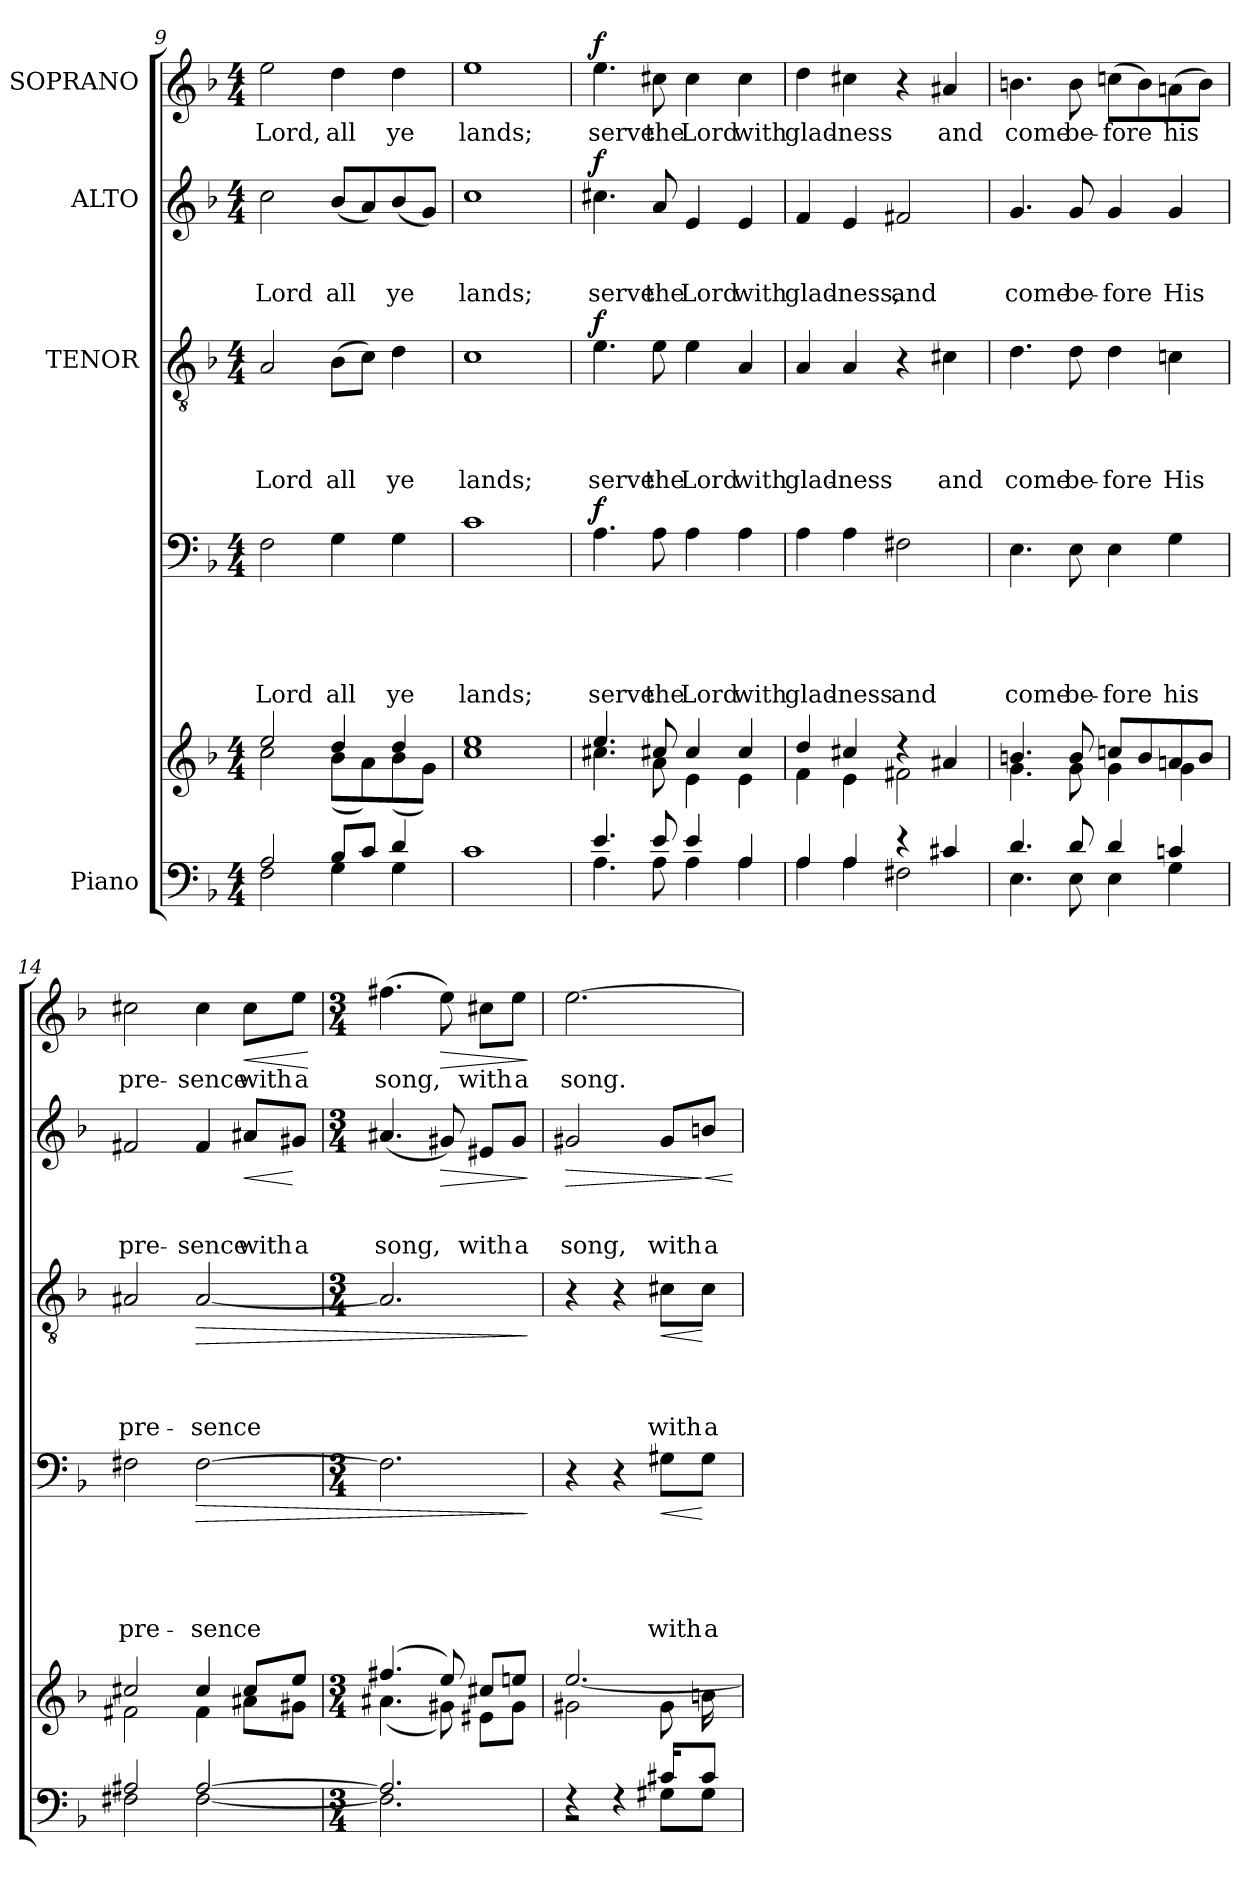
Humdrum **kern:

**kern	**kern	**kern	**text	**text	**text	**text	**text	**dynam	**kern	**text	**text	**text	**text	**dynam	**kern	**text	**text	**text	**dynam	**kern	**text	**dynam
*part5	*part5	*part4	*part4	*part4	*part4	*part4	*part4	*part4	*part3	*part3	*part3	*part3	*part3	*part3	*part2	*part2	*part2	*part2	*part2	*part1	*part1	*part1
*staff6	*staff5	*staff4	*staff4	*staff4	*staff4	*staff4	*staff4	*staff4	*staff3	*staff3	*staff3	*staff3	*staff3	*staff3	*staff2	*staff2	*staff2	*staff2	*staff2	*staff1	*staff1	*staff1
*I"Piano	*	*	*	*	*	*	*	*	*I"TENOR	*	*	*	*	*	*I"ALTO	*	*	*	*	*I"SOPRANO	*	*
*clefF4	*clefG2	*clefF4	*	*	*	*	*	*	*clefGv2	*	*	*	*	*	*clefG2	*	*	*	*	*clefG2	*	*
*k[b-]	*k[b-]	*k[b-]	*	*	*	*	*	*	*k[b-]	*	*	*	*	*	*k[b-]	*	*	*	*	*k[b-]	*	*
*F:	*F:	*F:	*	*	*	*	*	*	*F:	*	*	*	*	*	*F:	*	*	*	*	*F:	*	*
*M4/4	*M4/4	*M4/4	*	*	*	*	*	*	*M4/4	*	*	*	*	*	*M4/4	*	*	*	*	*M4/4	*	*
=9	=9	=9	=9	=9	=9	=9	=9	=9	=9	=9	=9	=9	=9	=9	=9	=9	=9	=9	=9	=9	=9	=9
*^	*^	*	*	*	*	*	*	*	*	*	*	*	*	*	*	*	*	*	*	*	*	*
!	!	!	!	!	!	!	!	!	!LO:LY:b	!	!	!	!	!	!LO:LY:b	!	!	!	!	!LO:LY:b	!	!	!LO:LY:b	!
2A/	2F\	2ee/	2cc\	2F\	.	.	.	.	Lord	.	2A/	.	.	.	Lord	.	2cc\	.	.	Lord	.	2ee\	Lord,	.
!	!	!	!	!	!	!	!	!	!LO:LY:b	!	!	!	!	!	!LO:LY:b	!	!	!	!	!LO:LY:b	!	!	!LO:LY:b	!
8B-/L	4G\	4dd/	(<8b-\L	4G\	.	.	.	.	all	.	(>8B-\L	.	.	.	all	.	(<8b-/L	.	.	all	.	4dd\	all	.
8c/J	.	.	8a\)	.	.	.	.	.	.	.	8c\J)	.	.	.	.	.	8a/)	.	.	.	.	.	.	.
!	!	!	!	!	!	!	!	!	!LO:LY:b	!	!	!	!	!	!LO:LY:b	!	!	!	!	!LO:LY:b	!	!	!LO:LY:b	!
4d/	4G\	4dd/	(<8b-\	4G\	.	.	.	.	ye	.	4d\	.	.	.	ye	.	(<8b-/	.	.	ye	.	4dd\	ye	.
.	.	.	8g\J)	.	.	.	.	.	.	.	.	.	.	.	.	.	8g/J)	.	.	.	.	.	.	.
*v	*v	*	*	*	*	*	*	*	*	*	*	*	*	*	*	*	*	*	*	*	*	*	*	*
=10	=10	=10	=10	=10	=10	=10	=10	=10	=10	=10	=10	=10	=10	=10	=10	=10	=10	=10	=10	=10	=10	=10	=10
!	!	!	!	!	!	!	!	!LO:LY:b	!	!	!	!	!	!LO:LY:b	!	!	!	!	!LO:LY:b	!	!	!LO:LY:b	!
*	*v	*v	*	*	*	*	*	*	*	*	*	*	*	*	*	*	*	*	*	*	*	*	*
1c	1cc 1ee	1c	.	.	.	.	lands;	.	1c	.	.	.	lands;	.	1cc	.	.	lands;	.	1ee	lands;	.
!!LO:PB:g=z
=11	=11	=11	=11	=11	=11	=11	=11	=11	=11	=11	=11	=11	=11	=11	=11	=11	=11	=11	=11	=11	=11	=11
*^	*^	*	*	*	*	*	*	*	*	*	*	*	*	*	*	*	*	*	*	*	*	*
!	!	!	!	!	!	!	!	!	!LO:LY:b	!LO:DY:a	!	!	!	!	!LO:LY:b	!LO:DY:a	!	!	!	!LO:LY:b	!LO:DY:a	!	!LO:LY:b	!LO:DY:a
4.e/	4.A\	4.ee/	4.cc#X\	4.A\	.	.	.	.	serve	f	4.e\	.	.	.	serve	f	4.cc#X\	.	.	serve	f	4.ee\	serve	f
!	!	!	!	!	!	!	!	!	!LO:LY:b	!	!	!	!	!	!LO:LY:b	!	!	!	!	!LO:LY:b	!	!	!LO:LY:b	!
8e/	8A\	8cc#X/	8a\	8A\	.	.	.	.	the	.	8e\	.	.	.	the	.	8a/	.	.	the	.	8cc#X\	the	.
!	!	!	!	!	!	!	!	!	!LO:LY:b	!	!	!	!	!	!LO:LY:b	!	!	!	!	!LO:LY:b	!	!	!LO:LY:b	!
4e/	4A\	4cc#/	4e\	4A\	.	.	.	.	Lord	.	4e\	.	.	.	Lord	.	4e/	.	.	Lord	.	4cc#\	Lord	.
!	!	!	!	!	!	!	!	!	!LO:LY:b	!	!	!	!	!	!LO:LY:b	!	!	!	!	!LO:LY:b	!	!	!LO:LY:b	!
4A/	4A\	4cc#/	4e\	4A\	.	.	.	.	with	.	4A/	.	.	.	with	.	4e/	.	.	with	.	4cc#\	with	.
=12	=12	=12	=12	=12	=12	=12	=12	=12	=12	=12	=12	=12	=12	=12	=12	=12	=12	=12	=12	=12	=12	=12	=12	=12
!	!	!	!	!	!	!	!	!	!LO:LY:b	!	!	!	!	!	!LO:LY:b	!	!	!	!	!LO:LY:b	!	!	!LO:LY:b	!
4A/	4A\	4dd/	4f\	4A\	.	.	.	.	glad-	.	4A/	.	.	.	glad-	.	4f/	.	.	glad-	.	4dd\	glad-	.
!	!	!	!	!	!	!	!	!	!LO:LY:b:rj	!	!	!	!	!	!LO:LY:b:rj	!	!	!	!	!LO:LY:b	!	!	!LO:LY:b:rj	!
4A/	4A\	4cc#X/	4e\	4A\	.	.	.	.	-ness	.	4A/	.	.	.	-ness	.	4e/	.	.	-ness,	.	4cc#X\	-ness	.
!	!	!	!	!	!	!	!	!	!LO:LY:b	!	!	!	!	!	!	!	!	!	!	!LO:LY:b	!	!	!	!
4re	2F#X\	4rdd	2f#X\	2F#X\	.	.	.	.	and	.	4r	.	.	.	.	.	2f#X/	.	.	and	.	4r	.	.
!	!	!	!	!	!	!	!	!	!	!	!	!	!	!	!LO:LY:b	!	!	!	!	!	!	!	!LO:LY:b	!
4c#X/	.	4a#X/	.	.	.	.	.	.	.	.	4c#X\	.	.	.	and	.	.	.	.	.	.	4a#X/	and	.
=13	=13	=13	=13	=13	=13	=13	=13	=13	=13	=13	=13	=13	=13	=13	=13	=13	=13	=13	=13	=13	=13	=13	=13	=13
!	!	!	!	!	!	!	!	!	!LO:LY:b	!	!	!	!	!	!LO:LY:b	!	!	!	!	!LO:LY:b	!	!	!LO:LY:b	!
4.d/	4.E\	4.bn/	4.g\	4.E\	.	.	.	.	come	.	4.d\	.	.	.	come	.	4.g/	.	.	come	.	4.bn\	come	.
!	!	!	!	!	!	!	!	!	!LO:LY:b	!	!	!	!	!	!LO:LY:b	!	!	!	!	!LO:LY:b	!	!	!LO:LY:b	!
8d/	8E\	8b/	8g\	8E\	.	.	.	.	be-	.	8d\	.	.	.	be-	.	8g/	.	.	be-	.	8b\	be-	.
!	!	!	!	!	!	!	!	!	!LO:LY:b	!	!	!	!	!	!LO:LY:b	!	!	!	!	!LO:LY:b	!	!	!LO:LY:b	!
4d/	4E\	8ccn/L	4g\	4E\	.	.	.	.	-fore	.	4d\	.	.	.	-fore	.	4g/	.	.	-fore	.	(>8ccn\L	-fore	.
.	.	8b/	.	.	.	.	.	.	.	.	.	.	.	.	.	.	.	.	.	.	.	8b\)	.	.
!	!	!	!	!	!	!	!	!	!LO:LY:b	!	!	!	!	!	!LO:LY:b	!	!	!	!	!LO:LY:b	!	!	!LO:LY:b	!
4cn/	4G\	8an/	4g\	4G\	.	.	.	.	his	.	4cn\	.	.	.	His	.	4g/	.	.	His	.	(>8an\	his	.
.	.	8b/J	.	.	.	.	.	.	.	.	.	.	.	.	.	.	.	.	.	.	.	8b\J)	.	.
=14	=14	=14	=14	=14	=14	=14	=14	=14	=14	=14	=14	=14	=14	=14	=14	=14	=14	=14	=14	=14	=14	=14	=14	=14
!	!	!	!	!	!	!	!	!	!LO:LY:b	!	!	!	!	!	!LO:LY:b	!	!	!	!	!LO:LY:b	!	!	!LO:LY:b	!
2A#X/	2F#X\	2cc#X/	2f#X\	2F#X\	.	.	.	.	pre-	.	2A#X/	.	.	.	pre-	.	2f#X/	.	.	pre-	.	2cc#X\	pre-	.
!	!	!	!	!	!	!	!	!	!LO:LY:b	!LO:HP:b	!	!	!	!	!LO:LY:b	!LO:HP:b	!	!	!	!LO:LY:b	!	!	!LO:LY:b	!
[>2A#/	[<2F#\	4cc#/	4f#\	[>2F#\	.	.	.	.	-sence	>	[<2A#/	.	.	.	-sence	>	4f#/	.	.	-sence	.	4cc#\	-sence	.
!	!	!	!	!	!	!	!	!	!	!	!	!	!	!	!	!	!	!	!	!LO:LY:b	!LO:HP:b	!	!LO:LY:b	!LO:HP:b
.	.	8cc#/L	8a#X\L	.	.	.	.	.	.	.	.	.	.	.	.	.	8a#X/L	.	.	with	<	8cc#\L	with	<
!	!	!	!	!	!	!	!	!	!	!	!	!	!	!	!	!	!	!	!	!LO:LY:b	!	!	!LO:LY:b	!
.	.	8ee/J	8g#X\J	.	.	.	.	.	.	.	.	.	.	.	.	.	8g#X/J	.	.	a	[	8ee\J	a	.
*v	*v	*	*	*	*	*	*	*	*	*	*	*	*	*	*	*	*	*	*	*	*	*	*	*
*	*v	*v	*	*	*	*	*	*	*	*	*	*	*	*	*	*	*	*	*	*	*	*	*
.	.	.	.	.	.	.	.	.	.	.	.	.	.	.	.	.	.	.	.	.	.	[
=15	=15	=15	=15	=15	=15	=15	=15	=15	=15	=15	=15	=15	=15	=15	=15	=15	=15	=15	=15	=15	=15	=15
*M3/4	*M3/4	*M3/4	*	*	*	*	*	*	*M3/4	*	*	*	*	*	*M3/4	*	*	*	*	*M3/4	*	*
*^	*^	*	*	*	*	*	*	*	*	*	*	*	*	*	*	*	*	*	*	*	*	*
!	!	!	!	!	!	!	!	!	!	!	!	!	!	!	!	!	!	!	!	!LO:LY:b	!	!	!LO:LY:b	!
2.A#/]	2.F#\]	(4.ff#X/	(<4.a#X\	2.F#\]	.	.	.	.	.	.	2.A#/]	.	.	.	.	.	(<4.a#X/	.	.	song,	.	(>4.ff#X\	song,	.
!	!	!	!	!	!	!	!	!	!	!	!	!	!	!	!	!	!	!	!	!	!LO:HP:b	!	!	!LO:HP:b
.	.	8ee/)	8g#X\)	.	.	.	.	.	.	.	.	.	.	.	.	.	8g#X/)	.	.	.	>	8ee\)	.	>
!	!	!	!	!	!	!	!	!	!	!	!	!	!	!	!	!	!	!	!	!LO:LY:b	!	!	!LO:LY:b	!
.	.	8cc#X/L	8e#X\L	.	.	.	.	.	.	.	.	.	.	.	.	.	8e#X/L	.	.	with	.	8cc#X\L	with	.
!	!	!	!	!	!	!	!	!	!	!	!	!	!	!	!	!	!	!	!	!LO:LY:b	!	!	!LO:LY:b	!
.	.	8een/J	8g#\J	.	.	.	.	.	.	.	.	.	.	.	.	.	8g#/J	.	.	a	.	8ee\J	a	.
*v	*v	*	*	*	*	*	*	*	*	*	*	*	*	*	*	*	*	*	*	*	*	*	*	*
*	*v	*v	*	*	*	*	*	*	*	*	*	*	*	*	*	*	*	*	*	*	*	*	*
.	.	.	.	.	.	.	.	]	.	.	.	.	.	]	.	.	.	.	]	.	.	]
!!LO:LB:g=z
=16	=16	=16	=16	=16	=16	=16	=16	=16	=16	=16	=16	=16	=16	=16	=16	=16	=16	=16	=16	=16	=16	=16
*^	*^	*	*	*	*	*	*	*	*	*	*	*	*	*	*	*	*	*	*	*	*	*
*	*^	*	*^	*	*	*	*	*	*	*	*	*	*	*	*	*	*	*	*	*	*	*	*	*
!	!	!	!	!	!	!	!	!	!	!	!	!	!	!	!	!	!	!	!	!	!	!LO:LY:b	!LO:HP:b	!	!LO:LY:b	!
2ryy	4rF	2r	2g#X\	[>2.ee/	2ryy	4r	.	.	.	.	.	.	4r	.	.	.	.	.	2g#X/	.	.	song,	>	[>2.ee\	song.	.
.	4rF	.	.	.	.	4r	.	.	.	.	.	.	4r	.	.	.	.	.	.	.	.	.	.	.	.	.
!	!	!	!	!	!	!	!	!	!	!	!LO:LY:b	!LO:HP:b	!	!	!	!	!LO:LY:b	!LO:HP:b	!	!	!	!LO:LY:b	!	!	!	!
16c#X/KL	8G#X\L	4ryy	8g#\	.	8ryy	8G#X\L	.	.	.	.	with	<	8c#X\L	.	.	.	with	<	8g#/L	.	.	with	.	.	.	.
16ryy	.	.	.	.	.	.	.	.	.	.	.	.	.	.	.	.	.	.	.	.	.	.	.	.	.	.
!	!	!	!	!	!	!	!	!	!	!	!LO:LY:b	!	!	!	!	!	!LO:LY:b	!	!	!	!	!LO:LY:b	!LO:HP:n=1:b	!	!	!
8c#/J	8G#\J	.	8ryy	.	16bn\	8G#\J	.	.	.	.	a	[	8c#\J	.	.	.	a	[	8bn/J	.	.	a	] <	.	.	.
.	.	.	.	.	16ryy	.	.	.	.	.	.	.	.	.	.	.	.	.	.	.	.	.	.	.	.	.
*v	*v	*v	*	*	*	*	*	*	*	*	*	*	*	*	*	*	*	*	*	*	*	*	*	*	*	*
*	*v	*v	*v	*	*	*	*	*	*	*	*	*	*	*	*	*	*	*	*	*	*	*	*	*
.	.	.	.	.	.	.	.	.	.	.	.	.	.	.	.	.	.	.	[	.	.	.
=	=	=	=	=	=	=	=	=	=	=	=	=	=	=	=	=	=	=	=	=	=	=
*-	*-	*-	*-	*-	*-	*-	*-	*-	*-	*-	*-	*-	*-	*-	*-	*-	*-	*-	*-	*-	*-	*-
